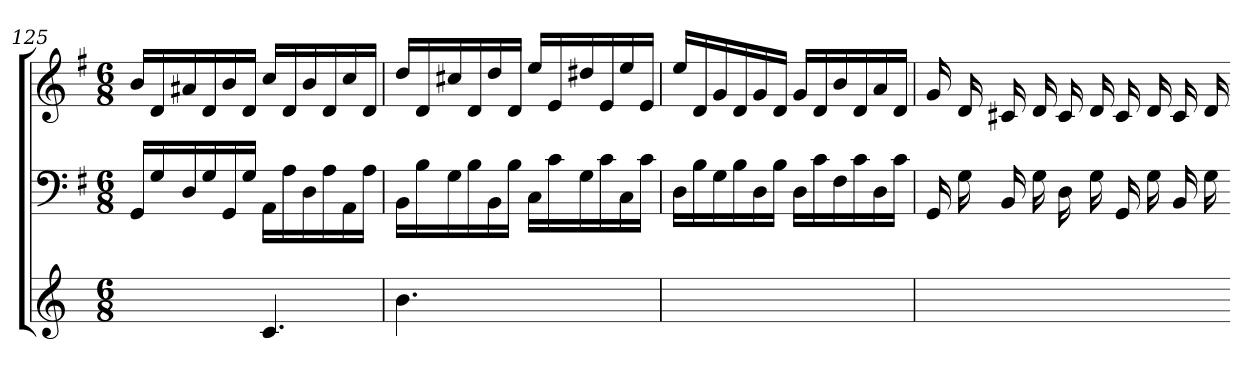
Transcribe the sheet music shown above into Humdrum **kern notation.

**kern	**kern	**kern
*part3	*part2	*part1
*staff3	*staff2	*staff1
*	*clefF4	*clefG2
*	*k[f#]	*k[f#]
*	*G:	*G:
*M6/8	*M6/8	*M6/8
=125	=125	=125
4.ryy	16GGLL	16bLL
.	16G	16d
.	16D	16a#X
.	16G	16d
.	16GG	16b
.	16GJJ	16dJJ
4.c	16AALL	16ccLL
.	16A	16d
.	16D	16b
.	16A	16d
.	16AA	16cc
.	16AJJ	16dJJ
=126	=126	=126
4.b	16BBLL	16ddLL
.	16B	16d
.	16G	16cc#X
.	16B	16d
.	16BB	16dd
.	16BJJ	16dJJ
4.ryy	16CLL	16eeLL
.	16c	16e
.	16G	16dd#X
.	16c	16e
.	16C	16ee
.	16cJJ	16eJJ
=127	=127	=127
2.ryy	16DLL	16eeLL
.	16B	16d
.	16G	16g
.	16B	16d
.	16D	16g
.	16BJJ	16dJJ
.	16DLL	16gLL
.	16c	16d
.	16F#	16b
.	16c	16d
.	16D	16a
.	16cJJ	16dJJ
=128	=128	=128
2ryy	16GG	16g
.	16G	16d
.	16BB	16c#X
.	16G	16d
.	16D	16c#
.	16G	16d
.	16GG	16c#
.	16G	16d
8ryy	16BB	16c#
.	16G	16d
=-	=-	=-
*-	*-	*-
